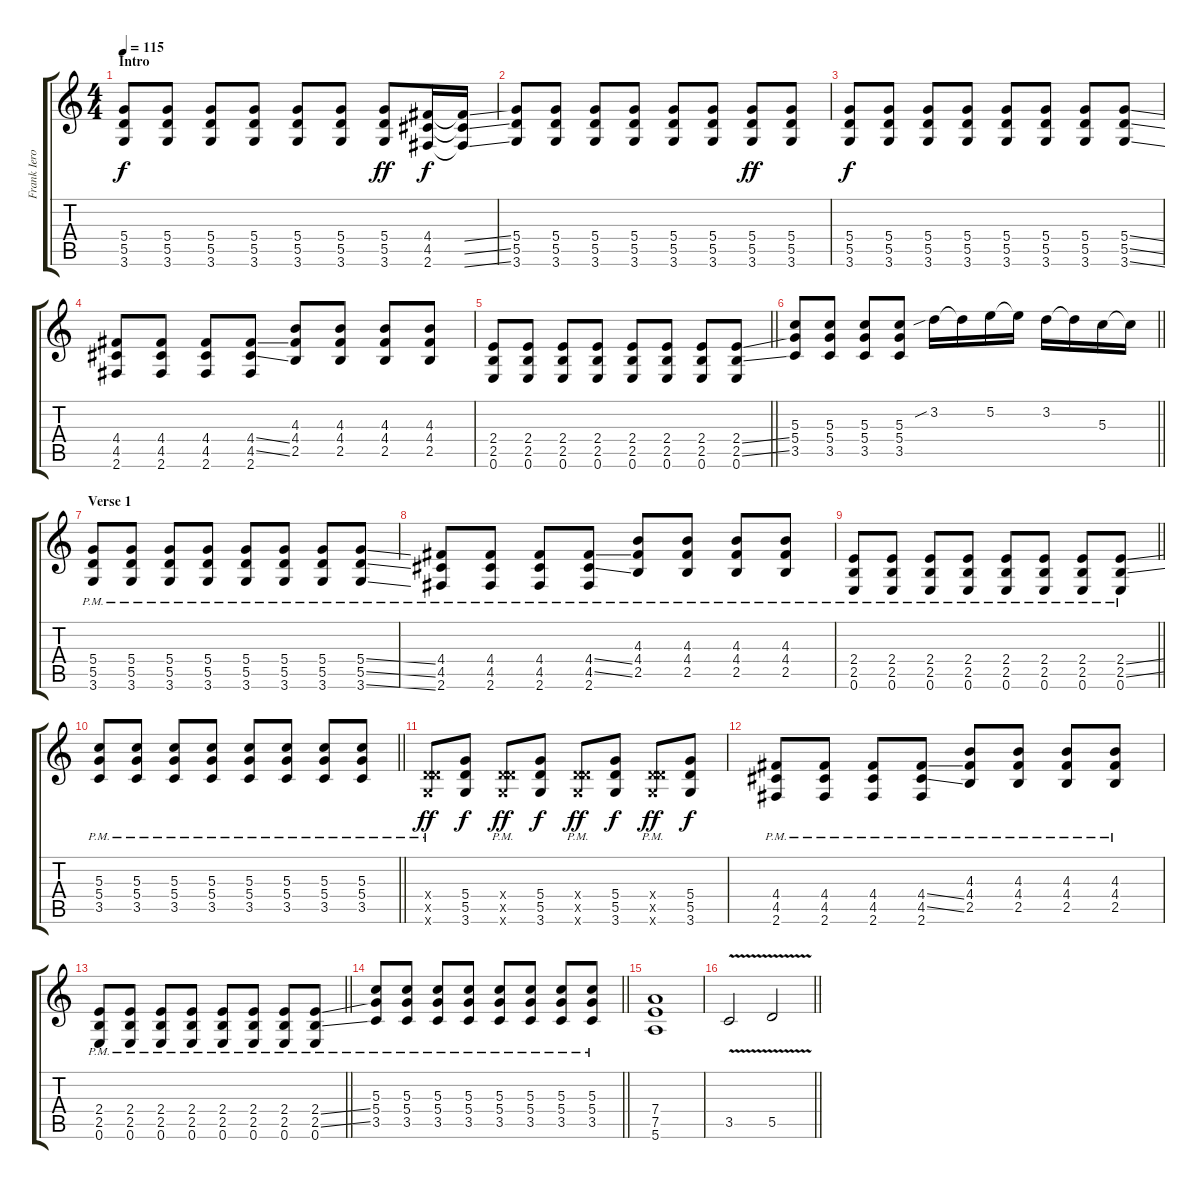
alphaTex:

\track ("Frank Iero" "Frank Iero") {instrument overdrivenguitar}
\staff {score tabs}
\tuning (E4 B3 G3 D3 A2 E2) {hide}
\ts (4 4)
\section ("" "Intro")
\tempo 115
\tempo 105
\tempo 115
\clef g2
\ks c
(5.4 5.5 3.6).8{dy f volume 16 instrument overdrivenguitar} (5.4 5.5 3.6).8 (5.4 5.5 3.6).8 (5.4 5.5 3.6).8 (5.4 5.5 3.6).8 (5.4 5.5 3.6).8 (5.4 5.5 3.6).8{dy ff} (4.4 4.5 2.6).16{dy f} (4.4{ss t} 4.5{ss t} 2.6{ss t}).16 |
(5.4 5.5 3.6).8 (5.4 5.5 3.6).8 (5.4 5.5 3.6).8 (5.4 5.5 3.6).8 (5.4 5.5 3.6).8 (5.4 5.5 3.6).8 (5.4 5.5 3.6).8{dy ff} (5.4 5.5 3.6).8 |
(5.4 5.5 3.6).8{dy f volume 14 balance 8} (5.4 5.5 3.6).8 (5.4 5.5 3.6).8 (5.4 5.5 3.6).8 (5.4 5.5 3.6).8 (5.4 5.5 3.6).8 (5.4 5.5 3.6).8 (5.4{ss} 5.5{ss} 3.6{ss}).8 |
(4.4 4.5 2.6).8 (4.4 4.5 2.6).8 (4.4 4.5 2.6).8 (4.4{ss} 4.5{ss} 2.6).8 (4.3 4.4 2.5).8 (4.3 4.4 2.5).8 (4.3 4.4 2.5).8 (4.3 4.4 2.5).8 |
\barLineRight lightlight
(2.4 2.5 0.6).8 (2.4 2.5 0.6).8 (2.4 2.5 0.6).8 (2.4 2.5 0.6).8 (2.4 2.5 0.6).8 (2.4 2.5 0.6).8 (2.4 2.5 0.6).8 (2.4{ss} 2.5{ss} 0.6).8 |
\barLineRight lightlight
(5.3 5.4 3.5).8 (5.3 5.4 3.5).8 (5.3 5.4 3.5).8 (5.3 5.4 3.5).8 3.2{sib}.16 3.2{t}.16 5.2.16 5.2{t}.16 3.2.16 3.2{t}.16 5.3.16 5.3{t}.16 |
\section ("" "Verse 1")
(5.4 5.5 3.6{pm}).8 (5.4 5.5 3.6{pm}).8 (5.4 5.5 3.6{pm}).8 (5.4 5.5 3.6{pm}).8 (5.4 5.5 3.6{pm}).8 (5.4 5.5 3.6{pm}).8 (5.4 5.5 3.6{pm}).8 (5.4{ss} 5.5{ss} 3.6{ss pm}).8 |
(4.4 4.5 2.6{pm}).8 (4.4 4.5 2.6{pm}).8 (4.4 4.5 2.6{pm}).8 (4.4{ss} 4.5{ss} 2.6{pm}).8 (4.3 4.4 2.5{pm}).8 (4.3 4.4 2.5{pm}).8 (4.3 4.4 2.5{pm}).8 (4.3 4.4 2.5{pm}).8 |
\barLineRight lightlight
(2.4{pm} 2.5 0.6).8 (2.4{pm} 2.5 0.6).8 (2.4{pm} 2.5 0.6).8 (2.4{pm} 2.5 0.6).8 (2.4{pm} 2.5 0.6).8 (2.4{pm} 2.5 0.6).8 (2.4{pm} 2.5 0.6).8 (2.4{ss pm} 2.5{ss} 0.6).8 |
\barLineRight lightlight
(5.3{pm} 5.4 3.5).8 (5.3{pm} 5.4 3.5).8 (5.3{pm} 5.4 3.5).8 (5.3{pm} 5.4 3.5).8 (5.3{pm} 5.4 3.5).8 (5.3{pm} 5.4 3.5).8 (5.3{pm} 5.4 3.5).8 (5.3{pm} 5.4 3.5).8 |
(0.4{x} 5.5{pm x} 3.6{x}).8{dy ff} (5.4 5.5 3.6).8{dy f} (0.4{x} 5.5{pm x} 3.6{x}).8{dy ff} (5.4 5.5 3.6).8{dy f} (0.4{x} 5.5{pm x} 3.6{x}).8{dy ff} (5.4 5.5 3.6).8{dy f} (0.4{x} 5.5{pm x} 3.6{x}).8{dy ff} (5.4 5.5 3.6).8{dy f} |
(4.4 4.5 2.6{pm}).8 (4.4 4.5 2.6{pm}).8 (4.4 4.5 2.6{pm}).8 (4.4{ss} 4.5{ss} 2.6{pm}).8 (4.3 4.4 2.5{pm}).8 (4.3 4.4 2.5{pm}).8 (4.3 4.4 2.5{pm}).8 (4.3 4.4 2.5{pm}).8 |
\barLineRight lightlight
(2.4{pm} 2.5 0.6).8 (2.4{pm} 2.5 0.6).8 (2.4{pm} 2.5 0.6).8 (2.4{pm} 2.5 0.6).8 (2.4{pm} 2.5 0.6).8 (2.4{pm} 2.5 0.6).8 (2.4{pm} 2.5 0.6).8 (2.4{ss pm} 2.5{ss} 0.6).8 |
\barLineRight lightlight
(5.3{pm} 5.4 3.5).8 (5.3{pm} 5.4 3.5).8 (5.3{pm} 5.4 3.5).8 (5.3{pm} 5.4 3.5).8 (5.3{pm} 5.4 3.5).8 (5.3{pm} 5.4 3.5).8 (5.3{pm} 5.4 3.5).8 (5.3{pm} 5.4 3.5).8 |
(7.4 7.5 5.6).1 |
\barLineRight lightlight
3.5{v}.2 5.5{v}.2
